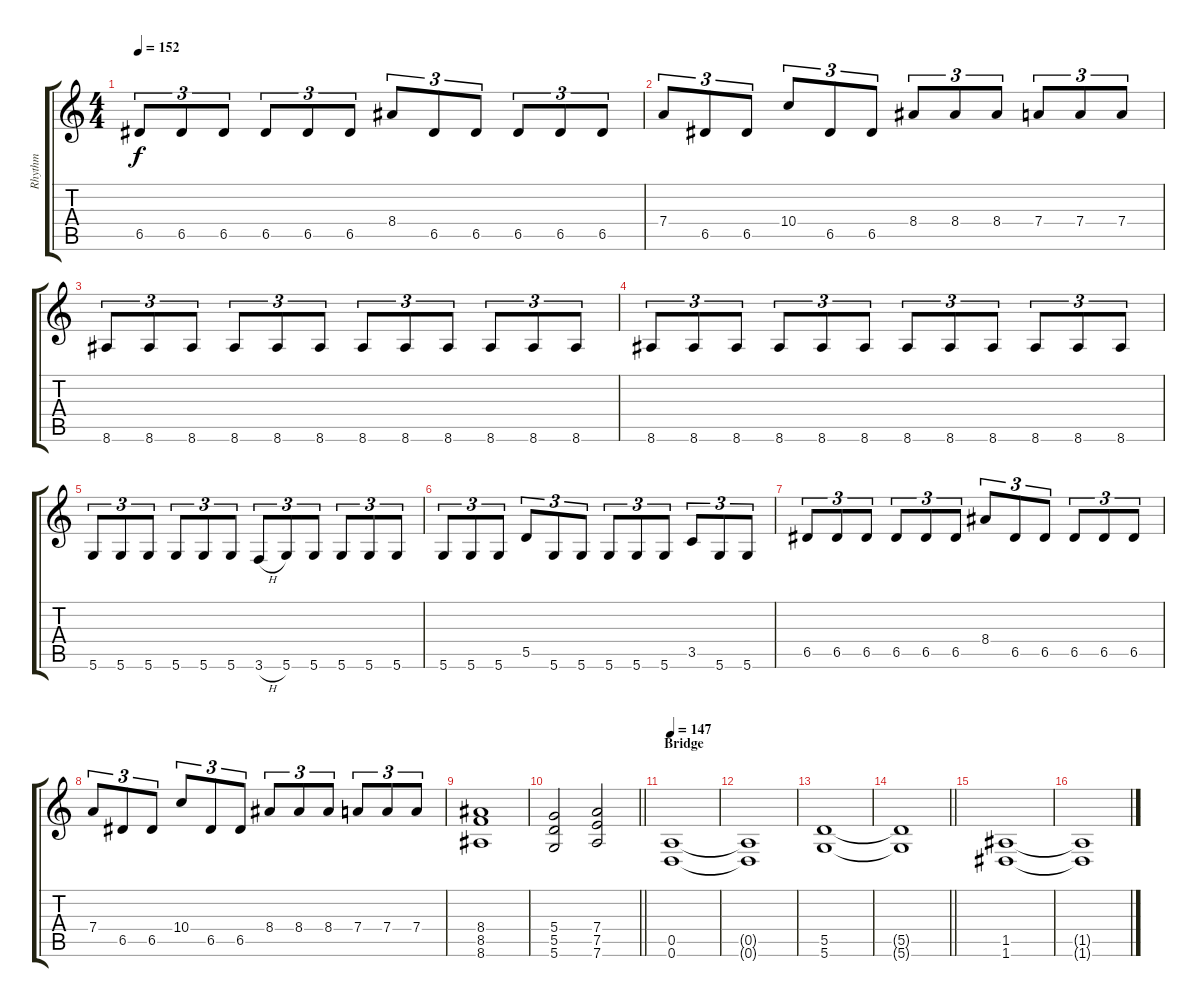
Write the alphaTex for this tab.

\track ("Rhythm" "Rhythm") {instrument distortionguitar}
\staff {score tabs}
\tuning (E4 B3 G3 D3 A2 D2) {hide}
\ts (4 4)
\tempo 152
\clef g2
\ks c
6.5.8{tu (3 2) dy f} 6.5.8{tu (3 2)} 6.5.8{tu (3 2)} 6.5.8{tu (3 2)} 6.5.8{tu (3 2)} 6.5.8{tu (3 2)} 8.4.8{tu (3 2)} 6.5.8{tu (3 2)} 6.5.8{tu (3 2)} 6.5.8{tu (3 2)} 6.5.8{tu (3 2)} 6.5.8{tu (3 2)} |
7.4.8{tu (3 2)} 6.5.8{tu (3 2)} 6.5.8{tu (3 2)} 10.4.8{tu (3 2)} 6.5.8{tu (3 2)} 6.5.8{tu (3 2)} 8.4.8{tu (3 2)} 8.4.8{tu (3 2)} 8.4.8{tu (3 2)} 7.4.8{tu (3 2)} 7.4.8{tu (3 2)} 7.4.8{tu (3 2)} |
8.6.8{tu (3 2)} 8.6.8{tu (3 2)} 8.6.8{tu (3 2)} 8.6.8{tu (3 2)} 8.6.8{tu (3 2)} 8.6.8{tu (3 2)} 8.6.8{tu (3 2)} 8.6.8{tu (3 2)} 8.6.8{tu (3 2)} 8.6.8{tu (3 2)} 8.6.8{tu (3 2)} 8.6.8{tu (3 2)} |
8.6.8{tu (3 2)} 8.6.8{tu (3 2)} 8.6.8{tu (3 2)} 8.6.8{tu (3 2)} 8.6.8{tu (3 2)} 8.6.8{tu (3 2)} 8.6.8{tu (3 2)} 8.6.8{tu (3 2)} 8.6.8{tu (3 2)} 8.6.8{tu (3 2)} 8.6.8{tu (3 2)} 8.6.8{tu (3 2)} |
5.6.8{tu (3 2)} 5.6.8{tu (3 2)} 5.6.8{tu (3 2)} 5.6.8{tu (3 2)} 5.6.8{tu (3 2)} 5.6.8{tu (3 2)} 3.6{h}.8{tu (3 2)} 5.6.8{tu (3 2)} 5.6.8{tu (3 2)} 5.6.8{tu (3 2)} 5.6.8{tu (3 2)} 5.6.8{tu (3 2)} |
5.6.8{tu (3 2)} 5.6.8{tu (3 2)} 5.6.8{tu (3 2)} 5.5.8{tu (3 2)} 5.6.8{tu (3 2)} 5.6.8{tu (3 2)} 5.6.8{tu (3 2)} 5.6.8{tu (3 2)} 5.6.8{tu (3 2)} 3.5.8{tu (3 2)} 5.6.8{tu (3 2)} 5.6.8{tu (3 2)} |
6.5.8{tu (3 2)} 6.5.8{tu (3 2)} 6.5.8{tu (3 2)} 6.5.8{tu (3 2)} 6.5.8{tu (3 2)} 6.5.8{tu (3 2)} 8.4.8{tu (3 2)} 6.5.8{tu (3 2)} 6.5.8{tu (3 2)} 6.5.8{tu (3 2)} 6.5.8{tu (3 2)} 6.5.8{tu (3 2)} |
7.4.8{tu (3 2)} 6.5.8{tu (3 2)} 6.5.8{tu (3 2)} 10.4.8{tu (3 2)} 6.5.8{tu (3 2)} 6.5.8{tu (3 2)} 8.4.8{tu (3 2)} 8.4.8{tu (3 2)} 8.4.8{tu (3 2)} 7.4.8{tu (3 2)} 7.4.8{tu (3 2)} 7.4.8{tu (3 2)} |
(8.4 8.5 8.6).1 |
\barLineRight lightlight
(5.4 5.5 5.6).2 (7.4 7.5 7.6).2 |
\section ("" "Bridge")
\tempo 147
(0.5 0.6).1 |
(0.5{t} 0.6{t}).1 |
(5.5 5.6).1 |
\barLineRight lightlight
(5.5{t} 5.6{t}).1 |
(1.5 1.6).1 |
(1.5{t} 1.6{t}).1
